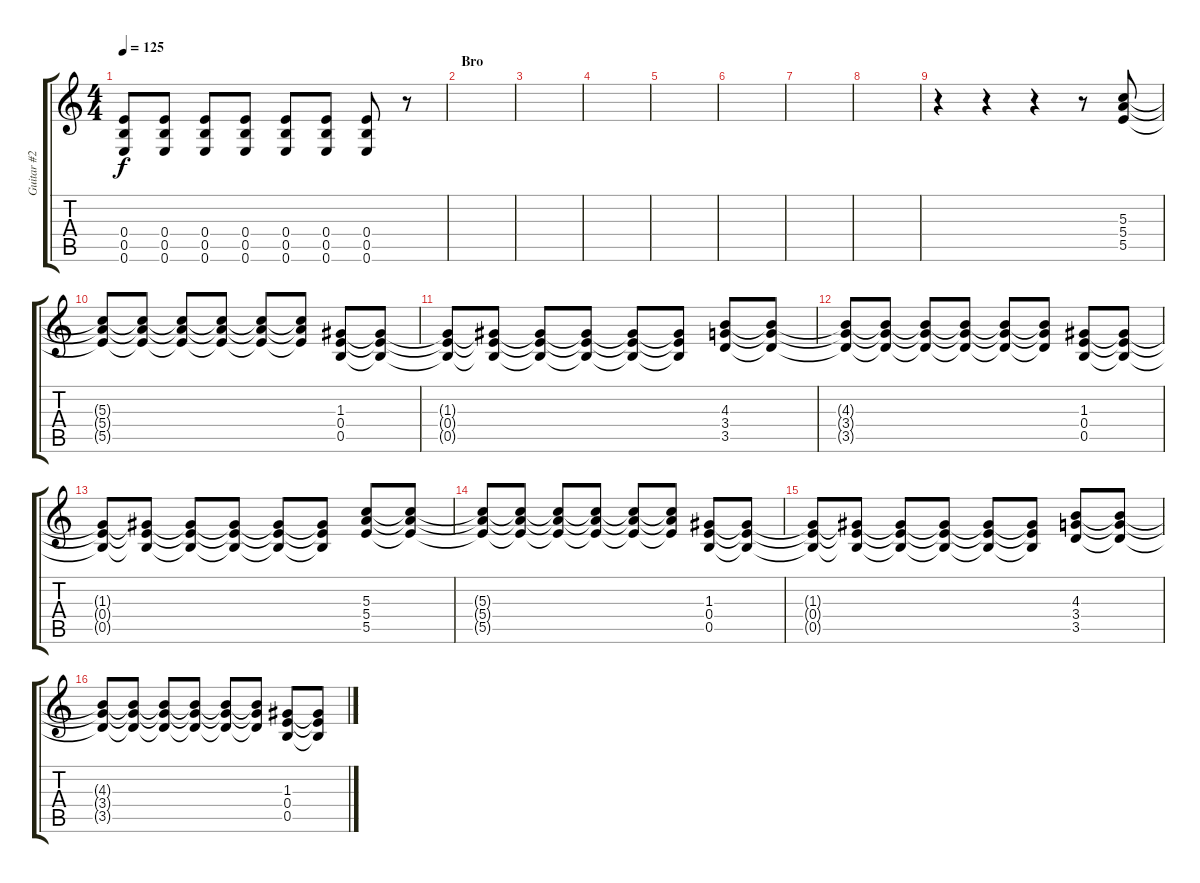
\track ("Guitar #2 - Teit" "Guitar #2 ") {instrument overdrivenguitar}
\staff {score tabs}
\tuning (E4 B3 G3 E3 B2 E2) {hide}
\ts (4 4)
\tempo 125
\clef g2
\ks c
(0.4 0.5 0.6).8{dy f} (0.4 0.5 0.6).8 (0.4 0.5 0.6).8 (0.4 0.5 0.6).8 (0.4 0.5 0.6).8 (0.4 0.5 0.6).8 (0.4 0.5 0.6).8 r.8 |
\section ("" "Bro")
|
|
|
|
|
|
|
r.4 r.4 r.4 r.8 (5.3 5.4 5.5).8 |
(5.3{t} 5.4{t} 5.5{t}).8 (5.3{t} 5.4{t} 5.5{t}).8 (5.3{t} 5.4{t} 5.5{t}).8 (5.3{t} 5.4{t} 5.5{t}).8 (5.3{t} 5.4{t} 5.5{t}).8 (5.3{t} 5.4{t} 5.5{t}).8 (1.3 0.4 0.5).8 (1.3{t} 0.4{t} 0.5{t}).8 |
(1.3{t} 0.4{t} 0.5{t}).8 (1.3{t} 0.4{t} 0.5{t}).8 (1.3{t} 0.4{t} 0.5{t}).8 (1.3{t} 0.4{t} 0.5{t}).8 (1.3{t} 0.4{t} 0.5{t}).8 (1.3{t} 0.4{t} 0.5{t}).8 (4.3 3.4 3.5).8 (4.3{t} 3.4{t} 3.5{t}).8 |
(4.3{t} 3.4{t} 3.5{t}).8 (4.3{t} 3.4{t} 3.5{t}).8 (4.3{t} 3.4{t} 3.5{t}).8 (4.3{t} 3.4{t} 3.5{t}).8 (4.3{t} 3.4{t} 3.5{t}).8 (4.3{t} 3.4{t} 3.5{t}).8 (1.3 0.4 0.5).8 (1.3{t} 0.4{t} 0.5{t}).8 |
(1.3{t} 0.4{t} 0.5{t}).8 (1.3{t} 0.4{t} 0.5{t}).8 (1.3{t} 0.4{t} 0.5{t}).8 (1.3{t} 0.4{t} 0.5{t}).8 (1.3{t} 0.4{t} 0.5{t}).8 (1.3{t} 0.4{t} 0.5{t}).8 (5.3 5.4 5.5).8 (5.3{t} 5.4{t} 5.5{t}).8 |
(5.3{t} 5.4{t} 5.5{t}).8 (5.3{t} 5.4{t} 5.5{t}).8 (5.3{t} 5.4{t} 5.5{t}).8 (5.3{t} 5.4{t} 5.5{t}).8 (5.3{t} 5.4{t} 5.5{t}).8 (5.3{t} 5.4{t} 5.5{t}).8 (1.3 0.4 0.5).8 (1.3{t} 0.4{t} 0.5{t}).8 |
(1.3{t} 0.4{t} 0.5{t}).8 (1.3{t} 0.4{t} 0.5{t}).8 (1.3{t} 0.4{t} 0.5{t}).8 (1.3{t} 0.4{t} 0.5{t}).8 (1.3{t} 0.4{t} 0.5{t}).8 (1.3{t} 0.4{t} 0.5{t}).8 (4.3 3.4 3.5).8 (4.3{t} 3.4{t} 3.5{t}).8 |
(4.3{t} 3.4{t} 3.5{t}).8 (4.3{t} 3.4{t} 3.5{t}).8 (4.3{t} 3.4{t} 3.5{t}).8 (4.3{t} 3.4{t} 3.5{t}).8 (4.3{t} 3.4{t} 3.5{t}).8 (4.3{t} 3.4{t} 3.5{t}).8 (1.3 0.4 0.5).8 (1.3{t} 0.4{t} 0.5{t}).8
